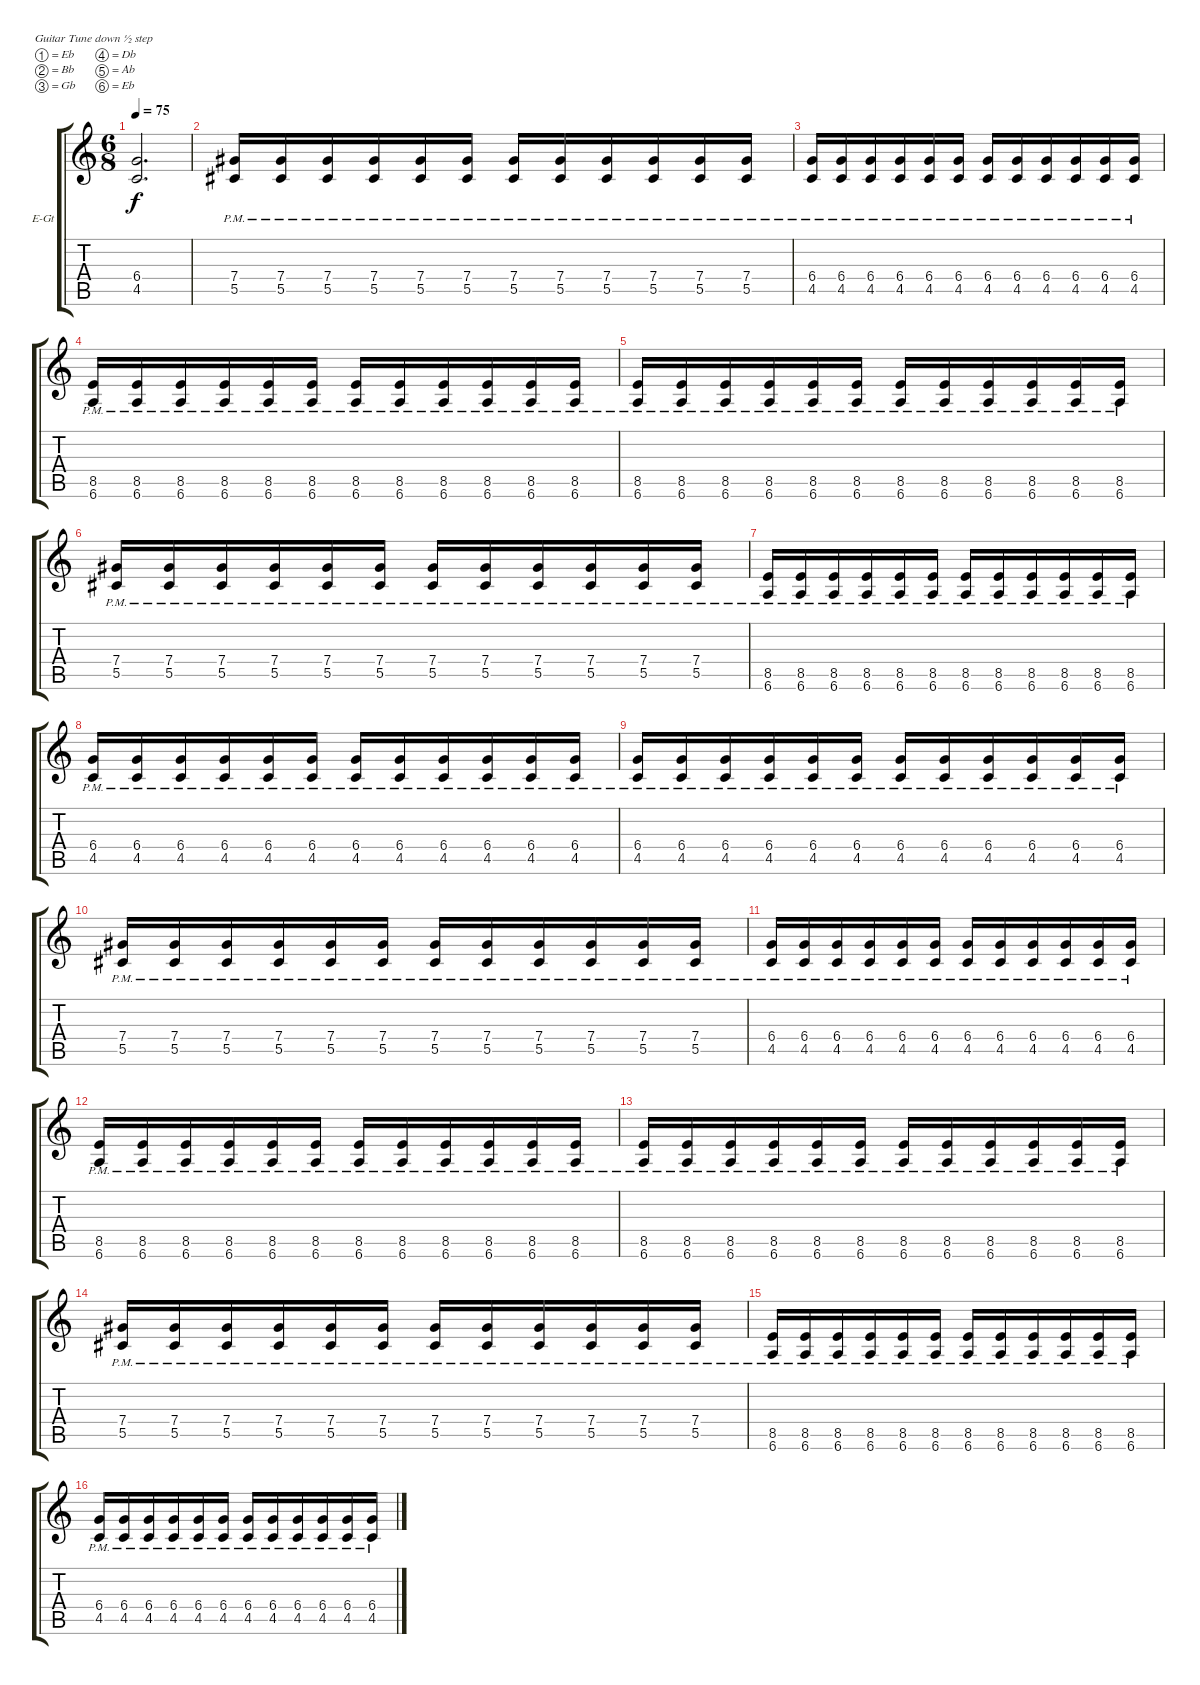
\bracketExtendMode groupsimilarinstruments
\firstSystemTrackNameOrientation horizontal
\otherSystemsTrackNameOrientation horizontal
\track ("Electric Guitar 2" "E-Gt") {instrument distortionguitar}
\staff {score tabs}
\tuning (Eb4 Bb3 Gb3 Db3 Ab2 Eb2)
\ts (6 8)
\tempo 75
\clef g2
\ks c
(6.4{t} 4.5{t}).2{d dy f} |
(5.5{pm} 7.4{pm}).16 (5.5{pm} 7.4{pm}).16 (5.5{pm} 7.4{pm}).16 (5.5{pm} 7.4{pm}).16 (5.5{pm} 7.4{pm}).16 (5.5{pm} 7.4{pm}).16 (5.5{pm} 7.4{pm}).16 (5.5{pm} 7.4{pm}).16 (5.5{pm} 7.4{pm}).16 (5.5{pm} 7.4{pm}).16 (5.5{pm} 7.4{pm}).16 (5.5{pm} 7.4{pm}).16 |
(4.5{pm} 6.4{pm}).16 (6.4{pm} 4.5{pm}).16 (4.5{pm} 6.4{pm}).16 (6.4{pm} 4.5{pm}).16 (4.5{pm} 6.4{pm}).16 (6.4{pm} 4.5{pm}).16 (4.5{pm} 6.4{pm}).16 (6.4{pm} 4.5{pm}).16 (4.5{pm} 6.4{pm}).16 (6.4{pm} 4.5{pm}).16 (4.5{pm} 6.4{pm}).16 (6.4{pm} 4.5{pm}).16 |
(6.6{pm} 8.5{pm}).16 (8.5{pm} 6.6{pm}).16 (6.6{pm} 8.5{pm}).16 (8.5{pm} 6.6{pm}).16 (6.6{pm} 8.5{pm}).16 (8.5{pm} 6.6{pm}).16 (6.6{pm} 8.5{pm}).16 (8.5{pm} 6.6{pm}).16 (6.6{pm} 8.5{pm}).16 (8.5{pm} 6.6{pm}).16 (6.6{pm} 8.5{pm}).16 (8.5{pm} 6.6{pm}).16 |
(6.6{pm} 8.5{pm}).16 (8.5{pm} 6.6{pm}).16 (6.6{pm} 8.5{pm}).16 (8.5{pm} 6.6{pm}).16 (6.6{pm} 8.5{pm}).16 (8.5{pm} 6.6{pm}).16 (6.6{pm} 8.5{pm}).16 (8.5{pm} 6.6{pm}).16 (6.6{pm} 8.5{pm}).16 (8.5{pm} 6.6{pm}).16 (6.6{pm} 8.5{pm}).16 (8.5{pm} 6.6{pm}).16 |
(5.5{pm} 7.4{pm}).16 (5.5{pm} 7.4{pm}).16 (5.5{pm} 7.4{pm}).16 (5.5{pm} 7.4{pm}).16 (5.5{pm} 7.4{pm}).16 (5.5{pm} 7.4{pm}).16 (5.5{pm} 7.4{pm}).16 (5.5{pm} 7.4{pm}).16 (5.5{pm} 7.4{pm}).16 (5.5{pm} 7.4{pm}).16 (5.5{pm} 7.4{pm}).16 (5.5{pm} 7.4{pm}).16 |
(6.6{pm} 8.5{pm}).16 (8.5{pm} 6.6{pm}).16 (6.6{pm} 8.5{pm}).16 (8.5{pm} 6.6{pm}).16 (6.6{pm} 8.5{pm}).16 (8.5{pm} 6.6{pm}).16 (6.6{pm} 8.5{pm}).16 (8.5{pm} 6.6{pm}).16 (6.6{pm} 8.5{pm}).16 (8.5{pm} 6.6{pm}).16 (6.6{pm} 8.5{pm}).16 (8.5{pm} 6.6{pm}).16 |
(4.5{pm} 6.4{pm}).16 (6.4{pm} 4.5{pm}).16 (4.5{pm} 6.4{pm}).16 (6.4{pm} 4.5{pm}).16 (4.5{pm} 6.4{pm}).16 (6.4{pm} 4.5{pm}).16 (4.5{pm} 6.4{pm}).16 (6.4{pm} 4.5{pm}).16 (4.5{pm} 6.4{pm}).16 (6.4{pm} 4.5{pm}).16 (4.5{pm} 6.4{pm}).16 (6.4{pm} 4.5{pm}).16 |
(4.5{pm} 6.4{pm}).16 (6.4{pm} 4.5{pm}).16 (4.5{pm} 6.4{pm}).16 (6.4{pm} 4.5{pm}).16 (4.5{pm} 6.4{pm}).16 (6.4{pm} 4.5{pm}).16 (4.5{pm} 6.4{pm}).16 (6.4{pm} 4.5{pm}).16 (4.5{pm} 6.4{pm}).16 (6.4{pm} 4.5{pm}).16 (4.5{pm} 6.4{pm}).16 (6.4{pm} 4.5{pm}).16 |
(5.5{pm} 7.4{pm}).16 (5.5{pm} 7.4{pm}).16 (5.5{pm} 7.4{pm}).16 (5.5{pm} 7.4{pm}).16 (5.5{pm} 7.4{pm}).16 (5.5{pm} 7.4{pm}).16 (5.5{pm} 7.4{pm}).16 (5.5{pm} 7.4{pm}).16 (5.5{pm} 7.4{pm}).16 (5.5{pm} 7.4{pm}).16 (5.5{pm} 7.4{pm}).16 (5.5{pm} 7.4{pm}).16 |
(4.5{pm} 6.4{pm}).16 (6.4{pm} 4.5{pm}).16 (4.5{pm} 6.4{pm}).16 (6.4{pm} 4.5{pm}).16 (4.5{pm} 6.4{pm}).16 (6.4{pm} 4.5{pm}).16 (4.5{pm} 6.4{pm}).16 (6.4{pm} 4.5{pm}).16 (4.5{pm} 6.4{pm}).16 (6.4{pm} 4.5{pm}).16 (4.5{pm} 6.4{pm}).16 (6.4{pm} 4.5{pm}).16 |
(6.6{pm} 8.5{pm}).16 (8.5{pm} 6.6{pm}).16 (6.6{pm} 8.5{pm}).16 (8.5{pm} 6.6{pm}).16 (6.6{pm} 8.5{pm}).16 (8.5{pm} 6.6{pm}).16 (6.6{pm} 8.5{pm}).16 (8.5{pm} 6.6{pm}).16 (6.6{pm} 8.5{pm}).16 (8.5{pm} 6.6{pm}).16 (6.6{pm} 8.5{pm}).16 (8.5{pm} 6.6{pm}).16 |
(6.6{pm} 8.5{pm}).16 (8.5{pm} 6.6{pm}).16 (6.6{pm} 8.5{pm}).16 (8.5{pm} 6.6{pm}).16 (6.6{pm} 8.5{pm}).16 (8.5{pm} 6.6{pm}).16 (6.6{pm} 8.5{pm}).16 (8.5{pm} 6.6{pm}).16 (6.6{pm} 8.5{pm}).16 (8.5{pm} 6.6{pm}).16 (6.6{pm} 8.5{pm}).16 (8.5{pm} 6.6{pm}).16 |
(5.5{pm} 7.4{pm}).16 (5.5{pm} 7.4{pm}).16 (5.5{pm} 7.4{pm}).16 (5.5{pm} 7.4{pm}).16 (5.5{pm} 7.4{pm}).16 (5.5{pm} 7.4{pm}).16 (5.5{pm} 7.4{pm}).16 (5.5{pm} 7.4{pm}).16 (5.5{pm} 7.4{pm}).16 (5.5{pm} 7.4{pm}).16 (5.5{pm} 7.4{pm}).16 (5.5{pm} 7.4{pm}).16 |
(6.6{pm} 8.5{pm}).16 (8.5{pm} 6.6{pm}).16 (6.6{pm} 8.5{pm}).16 (8.5{pm} 6.6{pm}).16 (6.6{pm} 8.5{pm}).16 (8.5{pm} 6.6{pm}).16 (6.6{pm} 8.5{pm}).16 (8.5{pm} 6.6{pm}).16 (6.6{pm} 8.5{pm}).16 (8.5{pm} 6.6{pm}).16 (6.6{pm} 8.5{pm}).16 (8.5{pm} 6.6{pm}).16 |
(4.5{pm} 6.4{pm}).16 (6.4{pm} 4.5{pm}).16 (4.5{pm} 6.4{pm}).16 (6.4{pm} 4.5{pm}).16 (4.5{pm} 6.4{pm}).16 (6.4{pm} 4.5{pm}).16 (4.5{pm} 6.4{pm}).16 (6.4{pm} 4.5{pm}).16 (4.5{pm} 6.4{pm}).16 (6.4{pm} 4.5{pm}).16 (4.5{pm} 6.4{pm}).16 (6.4{pm} 4.5{pm}).16
